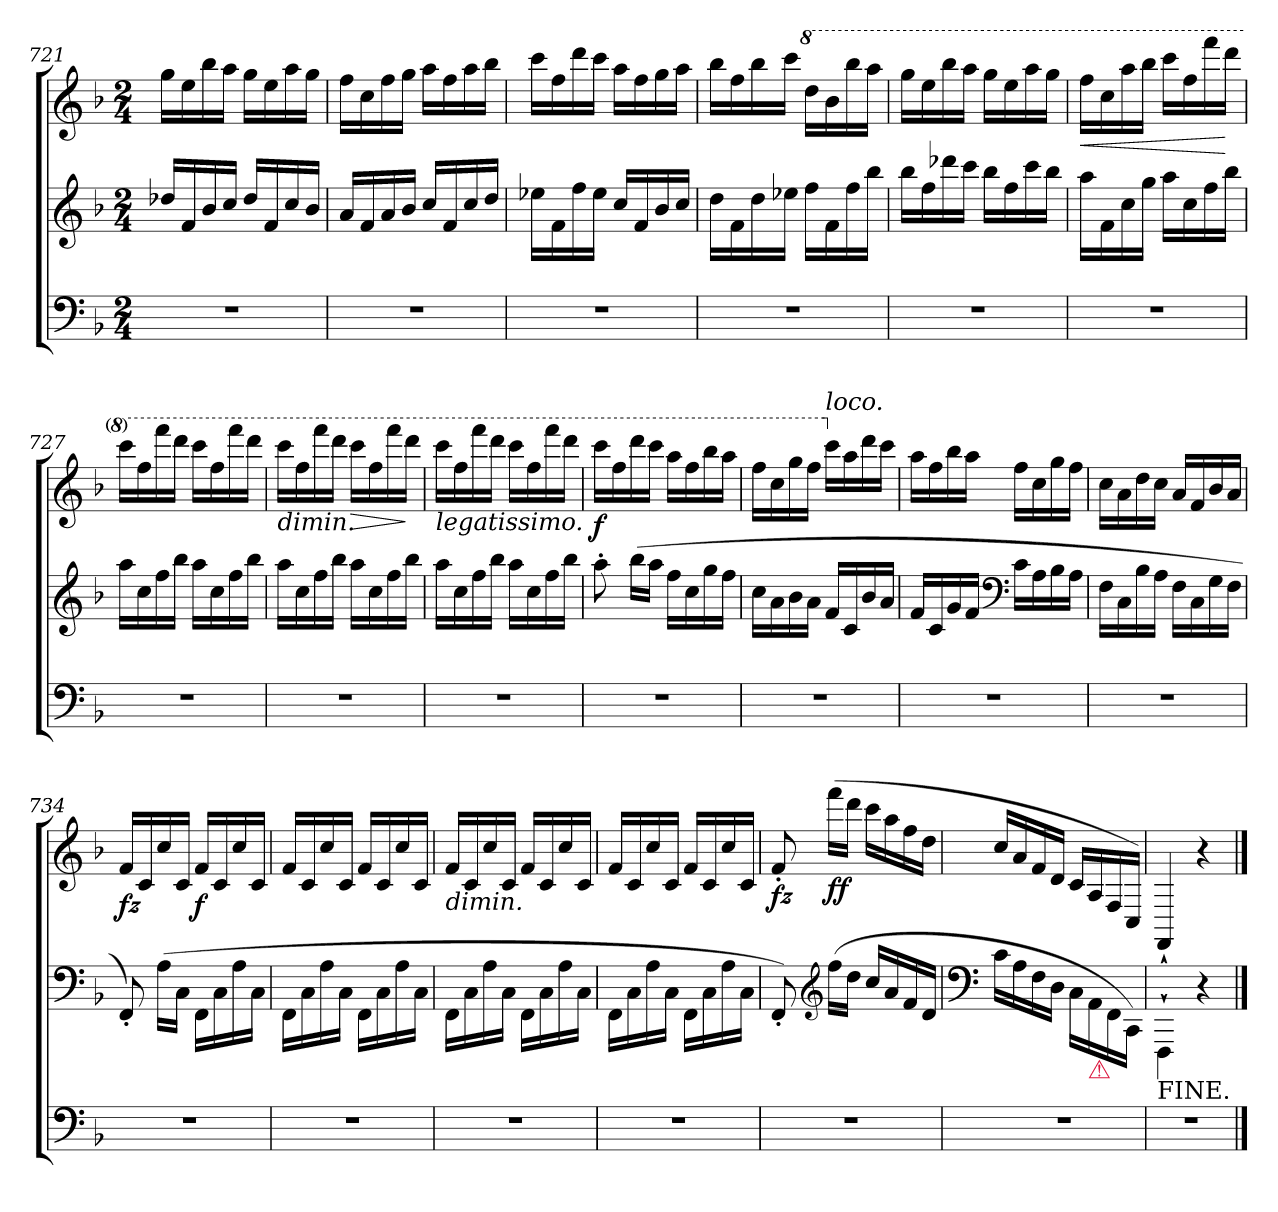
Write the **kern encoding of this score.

**kern	**kern	**kern	**dynam
*part2	*part1	*part1	*part1
*staff3	*staff2	*staff1	*staff1/2
*clefF4	*clefG2	*clefG2	*
*k[b-]	*k[b-]	*k[b-]	*
*F:	*F:	*F:	*
*M2/4	*M2/4	*M2/4	*
=721	=721	=721	=721
2r	16dd-X/LL	16ggLL	.
.	16f/	16ee	.
.	16b-/	16bb-	.
.	16cc/JJ	16aaJJ	.
.	16dd-/LL	16ggLL	.
.	16f/	16ee	.
.	16cc/	16aa	.
.	16b-/JJ	16ggJJ	.
=722	=722	=722	=722
2r	16a/LL	16ffLL	.
.	16f/	16cc	.
.	16a/	16ff	.
.	16b-/JJ	16ggJJ	.
.	16cc/LL	16aaLL	.
.	16f/	16ff	.
.	16cc/	16aa	.
.	16dd/JJ	16bb-JJ	.
=723	=723	=723	=723
2r	16ee-XLL	16cccLL	.
.	16f	16ff	.
.	16ff	16ddd	.
.	16ee-JJ	16cccJJ	.
.	16cc/LL	16aaLL	.
.	16f/	16ff	.
.	16b-/	16gg	.
.	16cc/JJ	16aaJJ	.
=724	=724	=724	=724
2r	16ddLL	16bb-LL	.
.	16f	16ff	.
.	16dd	16bb-	.
.	16ee-XJJ	16cccJJ	.
*	*	*8va	*
.	16ffLL	16dddLL	.
.	16f	16bb-	.
.	16ff	16bbb-	.
.	16bb-JJ	16aaaJJ	.
=725	=725	=725	=725
2r	16bb-LL	16gggLL	.
.	16ff	16eee	.
.	16ddd-X	16bbb-	.
.	16cccJJ	16aaaJJ	.
.	16bb-LL	16gggLL	.
.	16ff	16eee	.
.	16ccc	16aaa	.
.	16bb-JJ	16gggJJ	.
=726	=726	=726	=726
!	!	!	!LO:HP:b
2r	16aaLL	16fffLL	<
.	16f	16ccc	.
.	16cc	16aaa	.
.	16ggJJ	16bbb-JJ	.
.	16aaLL	16ccccLL	.
.	16cc	16fff	.
.	16ff	16ffff	.
.	16bb-JJ	16ddddJJ	[
=727	=727	=727	=727
2r	16aaLL	16ccccLL	.
.	16cc	16fff	.
.	16ff	16ffff	.
.	16bb-JJ	16ddddJJ	.
.	16aaLL	16ccccLL	.
.	16cc	16fff	.
.	16ff	16ffff	.
.	16bb-JJ	16ddddJJ	.
=728	=728	=728	=728
!	!	!LO:TX:b:i:t=dimin.	!
2r	16aaLL	16ccccLL	.
.	16cc	16fff	.
.	16ff	16ffff	.
.	16bb-JJ	16ddddJJ	.
!	!	!	!LO:HP:b
.	16aaLL	16ccccLL	>
.	16cc	16fff	.
.	16ff	16ffff	.
.	16bb-JJ	16ddddJJ	]
=729	=729	=729	=729
!	!	!LO:TX:b:i:t=legatissimo.	!
2r	16aaLL	16ccccLL	.
.	16cc	16fff	.
.	16ff	16ffff	.
.	16bb-JJ	16ddddJJ	.
.	16aaLL	16ccccLL	.
.	16cc	16fff	.
.	16ff	16ffff	.
.	16bb-JJ	16ddddJJ	.
=730	=730	=730	=730
!	!	!	!LO:DY:b
2r	8aa'>	16ccccLL	f
.	.	16fff	.
.	(>16bb-LL	16dddd	.
.	16aaJJ	16ccccJJ	.
.	16ffLL	16aaaLL	.
.	16cc	16fff	.
.	16gg	16bbb-	.
.	16ffJJ	16aaaJJ	.
=731	=731	=731	=731
2r	16cc\LL	16fffLL	.
.	16a\	16ccc	.
.	16b-\	16ggg	.
.	16a\JJ	16fffJJ	.
*	*	*X8va	*
!	!	!LO:TX:a:i:t=loco.	!
.	16f/LL	16cccLL	.
.	16c/	16aa	.
.	16b-/	16ddd	.
.	16a/JJ	16cccJJ	.
=732	=732	=732	=732
2r	16f/LL	16aaLL	.
.	16c/	16ff	.
.	16g/	16bb-	.
.	16f/JJ	16aaJJ	.
*	*clefF4	*	*
.	16cLL	16ffLL	.
.	16A	16cc	.
.	16B-	16gg	.
.	16AJJ	16ffJJ	.
=733	=733	=733	=733
2r	16FLL	16ccLL	.
.	16C	16a	.
.	16B-	16dd	.
.	16AJJ	16ccJJ	.
.	16FLL	16a/LL	.
.	16C	16f/	.
.	16G	16b-/	.
.	16FJJ	16a/JJ	.
=734	=734	=734	=734
!	!	!	!LO:DY:b
2r	8FF'<)	16f/LL	fz
.	.	16c/	.
.	(16ALL	16cc/	.
.	16CJJ	16c/JJ	.
!	!	!	!LO:DY:b
.	16FF\LL	16f/LL	f
.	16C\	16c/	.
.	16A\	16cc/	.
.	16C\JJ	16c/JJ	.
=735	=735	=735	=735
2r	16FF\LL	16f/LL	.
.	16C\	16c/	.
.	16A\	16cc/	.
.	16C\JJ	16c/JJ	.
.	16FF\LL	16f/LL	.
.	16C\	16c/	.
.	16A\	16cc/	.
.	16C\JJ	16c/JJ	.
=736	=736	=736	=736
!	!	!LO:TX:b:i:t=dimin.	!
2r	16FF\LL	16f/LL	.
.	16C\	16c/	.
.	16A\	16cc/	.
.	16C\JJ	16c/JJ	.
.	16FF\LL	16f/LL	.
.	16C\	16c/	.
.	16A\	16cc/	.
.	16C\JJ	16c/JJ	.
=737	=737	=737	=737
2r	16FF\LL	16f/LL	.
.	16C\	16c/	.
.	16A\	16cc/	.
.	16C\JJ	16c/JJ	.
.	16FF\LL	16f/LL	.
.	16C\	16c/	.
.	16A\	16cc/	.
.	16C\JJ	16c/JJ	.
=738	=738	=738	=738
!	!	!	!LO:DY:b
2r	8FF'<)	8f'</	fz
*	*clefG2	*	*
!	!	!	!LO:DY:b
.	(<16ffLL	(>16fffLL	ff
.	16ddJJ	16dddJJ	.
.	16cc/LL	16cccLL	.
.	16a/	16aa	.
.	16f/	16ff	.
.	16d/JJ	16ddJJ	.
=739	=739	=739	=739
*	*clefF4	*	*
2r	16cLL	16cc/LL	.
.	16A	16a/	.
.	16F	16f/	.
.	16DJJ	16d/JJ	.
.	16C\LL	16c\LL	.
!	!LO:TX:b:color=crimson:t=⚠	!	!
.	16AA\	16A/	.
.	16FF\	16F/	.
.	16CC\JJ)	16C/JJ)	.
=740	=740	=740	=740
!	!LO:TX:b:t=FINE.	!	!
2r	4FFF`<\	4FF`>/	.
.	4r	4r	.
==	==	==	==
*-	*-	*-	*-
